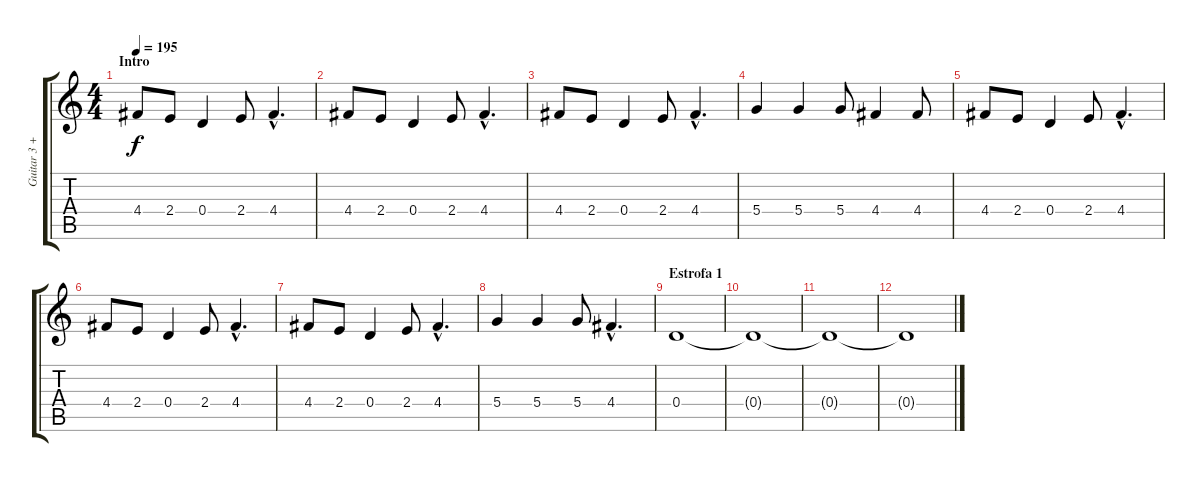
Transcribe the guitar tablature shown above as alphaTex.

\track ("Guitar 3 + Harmonicos" "Guitar 3 +") {instrument distortionguitar}
\staff {score tabs}
\tuning (E4 B3 G3 D3 A2 E2) {hide}
\ts (4 4)
\section ("" "Intro")
\tempo 195
\clef g2
\ks c
4.4.8{dy f instrument distortionguitar} 2.4.8 0.4.4 2.4.8 4.4{hac}.4{d} |
4.4.8 2.4.8 0.4.4 2.4.8 4.4{hac}.4{d} |
4.4.8 2.4.8 0.4.4 2.4.8 4.4{hac}.4{d} |
5.4.4 5.4.4 5.4.8 4.4.4 4.4.8 |
4.4.8 2.4.8 0.4.4 2.4.8 4.4{hac}.4{d} |
4.4.8 2.4.8 0.4.4 2.4.8 4.4{hac}.4{d} |
4.4.8 2.4.8 0.4.4 2.4.8 4.4{hac}.4{d} |
5.4.4 5.4.4 5.4.8 4.4{hac}.4{d} |
\section ("" "Estrofa 1")
0.4.1 |
0.4{t}.1 |
0.4{t}.1 |
0.4{t}.1
